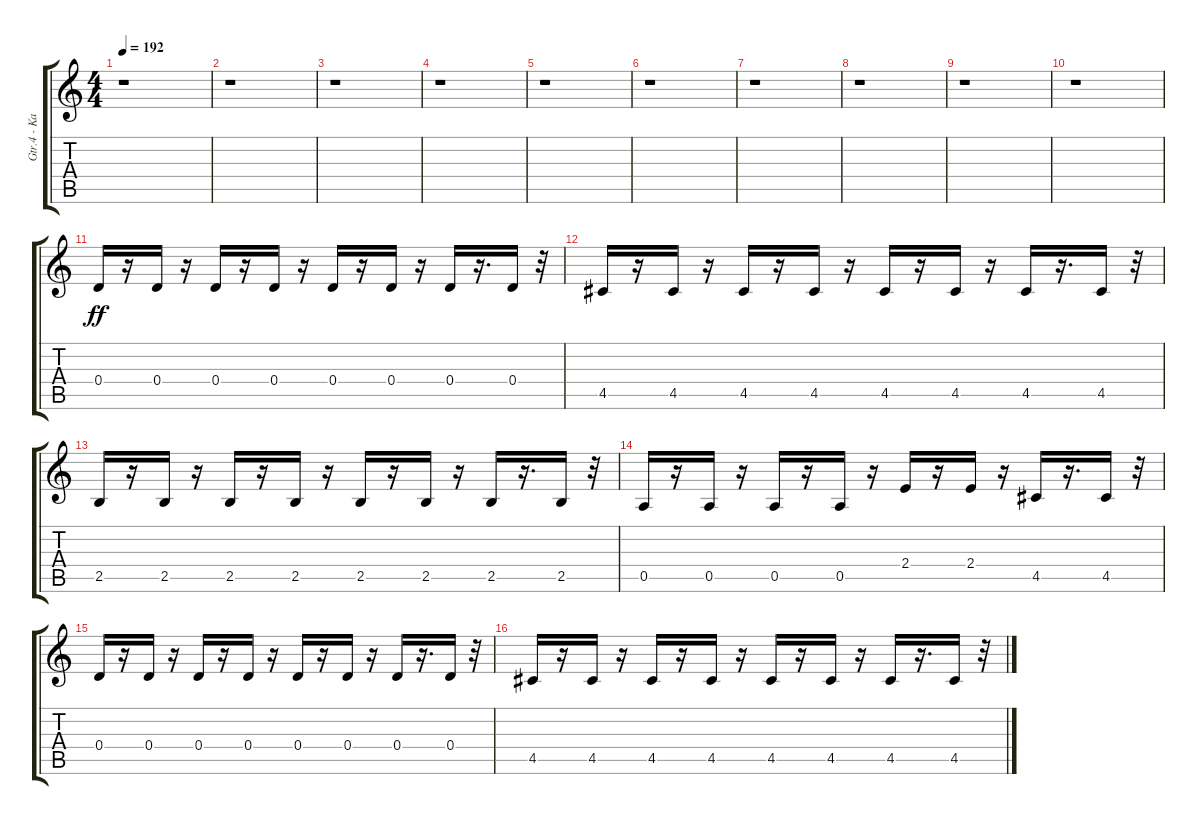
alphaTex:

\track ("Gtr.4 - Ka" "Gtr.4 - Ka") {instrument electricguitarmuted}
\staff {score tabs}
\tuning (E4 B3 G3 D3 A2 E2) {hide}
\ts (4 4)
\tempo 192
\clef g2
\ks c
r.1{dy ff} |
r.1 |
r.1 |
r.1 |
r.1 |
r.1 |
r.1 |
r.1 |
r.1 |
r.1 |
0.4.16 r.16 0.4.16 r.16 0.4.16 r.16 0.4.16 r.16 0.4.16 r.16 0.4.16 r.16 0.4.16 r.16{d} 0.4.16 r.32 |
4.5.16 r.16 4.5.16 r.16 4.5.16 r.16 4.5.16 r.16 4.5.16 r.16 4.5.16 r.16 4.5.16 r.16{d} 4.5.16 r.32 |
2.5.16 r.16 2.5.16 r.16 2.5.16 r.16 2.5.16 r.16 2.5.16 r.16 2.5.16 r.16 2.5.16 r.16{d} 2.5.16 r.32 |
0.5.16 r.16 0.5.16 r.16 0.5.16 r.16 0.5.16 r.16 2.4.16 r.16 2.4.16 r.16 4.5.16 r.16{d} 4.5.16 r.32 |
0.4.16 r.16 0.4.16 r.16 0.4.16 r.16 0.4.16 r.16 0.4.16 r.16 0.4.16 r.16 0.4.16 r.16{d} 0.4.16 r.32 |
4.5.16 r.16 4.5.16 r.16 4.5.16 r.16 4.5.16 r.16 4.5.16 r.16 4.5.16 r.16 4.5.16 r.16{d} 4.5.16 r.32
